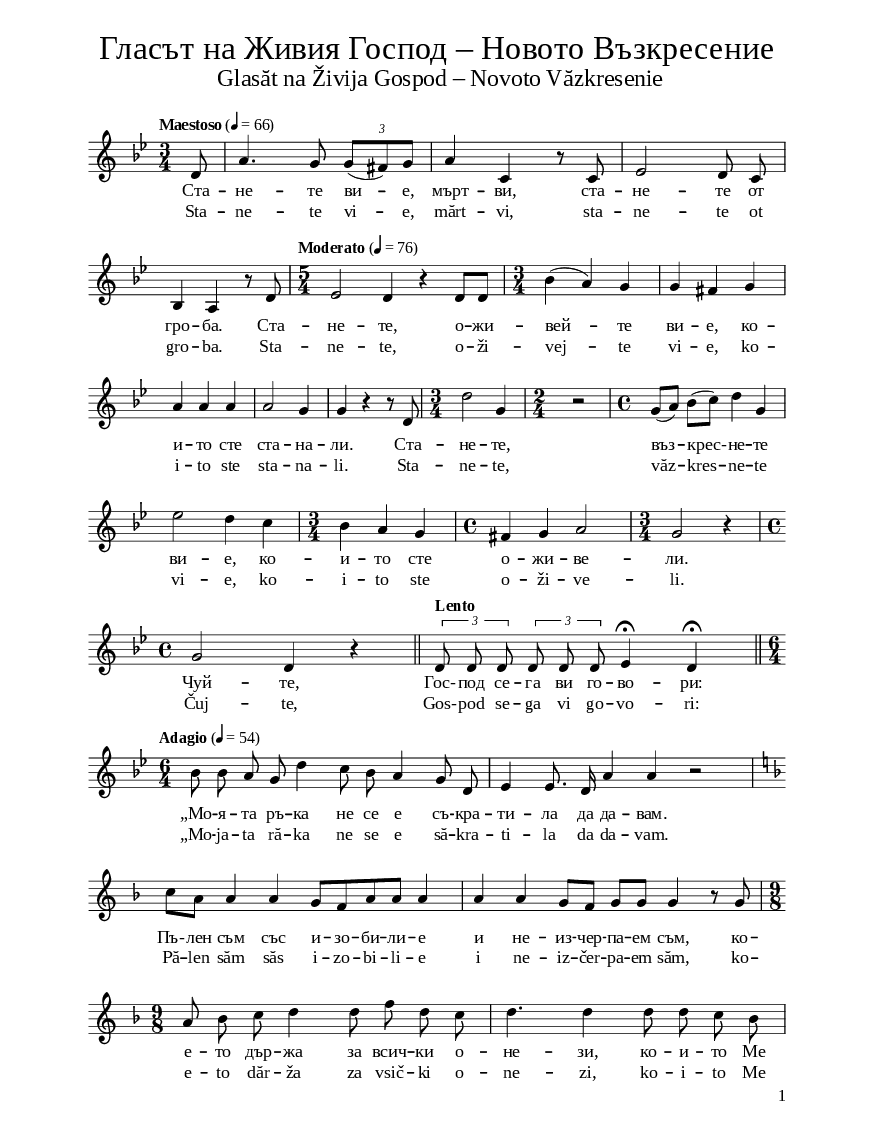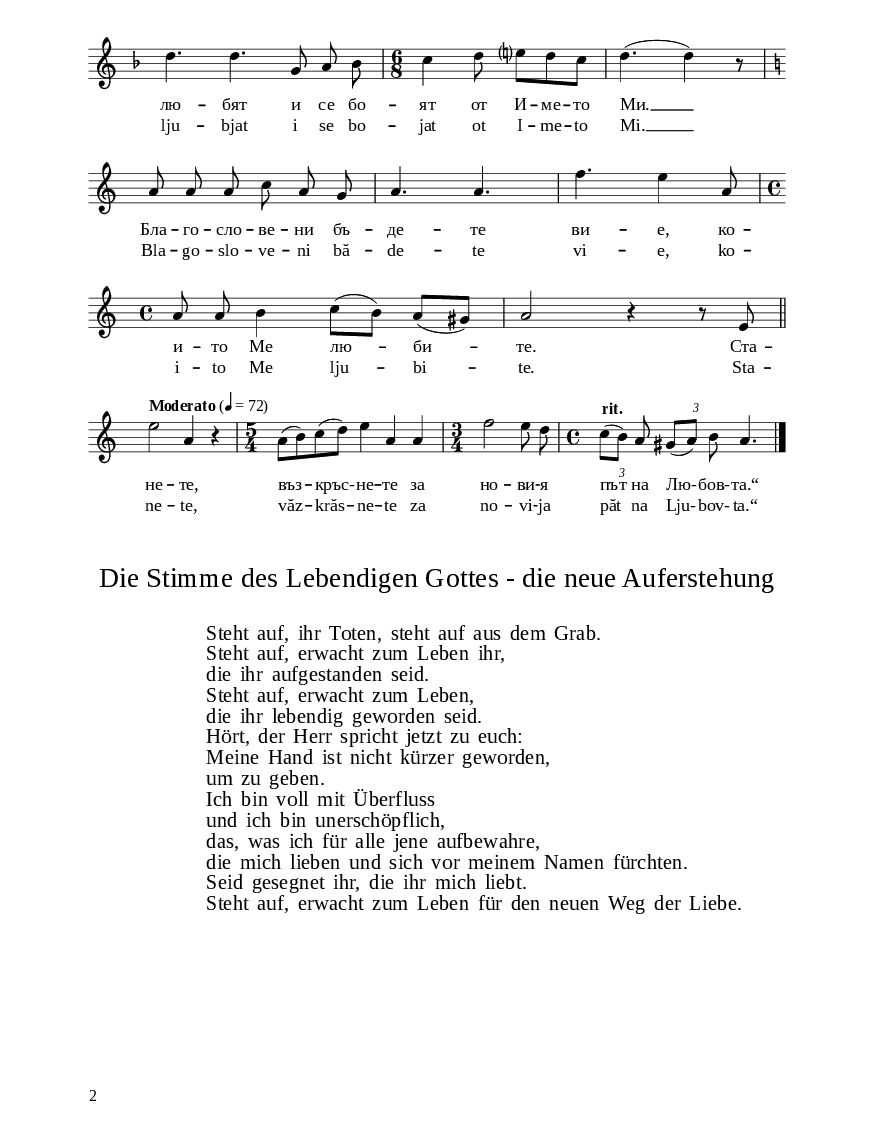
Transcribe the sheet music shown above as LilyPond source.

\version "2.24.1"

% include paper part and global functions
\include "include/globals.ily"

\bookpart {
  \label #'ref190
  \tocItem \markup "Гласът на Живия Господ – Glasăt na Živija Gospod"
  \include "include/bookpart-paper.ily"
  \score {
    \include "include/score-layout.ily"

    \new Voice \absolute {
      \clef treble
      \key g \minor
      \time 3/4
      \tempoFunc "Maestoso" 4 "66"
     
      \partial 8
      d'8 | % 2
      a'4. g'8 \once \omit TupletBracket \tuplet 3/2 {
        g'8 ( [ fis'8 )  g'8 ]
      }
      | % 3
      a'4 c'4 r8 c'8 | % 4
      es'2 \autoBeamOff d'8 c'8 \break | % 5
      bes4 a4 r8 d'8 | % 6
      \time 5/4  | % 6
      \tempoFunc "Moderato" 4 "76"
      es'2 d'4 r4 \autoBeamOn d'8 d'8 | % 7
      \time 3/4  | % 7
      bes'4 ( a'4 ) g'4 | % 8
      g'4 fis'4 g'4 \break | % 9
      a'4 a'4 a'4 |
      a'2 g'4  | % 11
      g'4 r4 r8 d'8 | % 12
      \time 3/4  | % 12
      d''2 g'4 | \time 2/4 r2 |  % 13
     \time 4/4 g'8 ( [ a'8 ) ]  bes'8 ( [  c''8 )
      ]  d''4 g'4 | \break % 14
      es''2  d''4  c''4 | % 15
      \time 3/4  | % 15
      bes'4 a'4 g'4 | % 16
      \time 4/4  | % 16
      fis'4 g'4 a'2 | % 17
      \time 3/4  | % 17
      g'2 r4 | \break % 18
      \time 4/4  | % 18
      g'2 d'4 r4 \bar "||" 
      \autoBeamOff
      \tempo "Lento"
      \times 2/3  {
        d'8  d'8 d'8
      }
      \times 2/3  {
        d'8 d'8 d'8
      }
      es'4 ^\fermata d'4 ^\fermata \bar "||"
      \break |
      \tempoFunc "Adagio" 4 "54"
      \time 6/4
      bes'8  bes'8 a'8 g'8
      d''4  c''8  bes'8  % 21
      a'4 g'8 d'8 | es'4 es'8. d'16 a'4 a'4 r2 \break | % 23
      \autoBeamOn
      \key f \major
      c''8 a'8 a'4 a'4  g'8 f'8 a'8 a'8 a'4 | % 25
      a'4 a'4 g'8 f'8 g'8 g'8 g'4 r8 g'8 | \break  % 27
      \time 9/8
      \autoBeamOff
      a'8  bes'8  c''8  d''4
      d''8 f''8  d''8  c''8 | d''4.
      d''4  d''8 
      d''8  c''8  bes'8 | \break
       d''4.
      d''4. g'8 a'8  bes'8 | 
      \time 6/8
       c''4  d''8 \autoBeamOn e''?8  d''8  c''8 |  d''4. (d''4) r8 | \break
      \key a \minor
      \autoBeamOff a'8 a'8 a'8 c''8 a'8 g'8 | a'4. a'4. |
      f''4.  e''4 a'8  | \break
      \time 4/4  | % 35
      a'8 a'8  b'4  c''8 ( [
      b'8 ) ] a'8 ( [ gis'8 ) ] | % 36
      a'2 r4 r8 e'8 \bar "||"
      \break | % 37
      | % 37
      \tempoFunc "Moderato" 4 "72"
      e''2 a'4 r4 | % 38

      \autoBeamOn
    
      \time 5/4 a'8 (  [ b'8 )   c''8 (   d''8 ) ]  e''4 a'4  a'4 | 
      \time 3/4 
      f''2  \autoBeamOff e''8  d''8 |
      \time 4/4
      \tweak direction #up \once \omit TupletBracket \times 2/3 {
        \once \override Slur.positions = #'(1 . 1)
        \tempo "         rit." c''8   ( [  b'8 ) ]  a'8 
      }
      \once \omit TupletBracket \times 2/3 {
        gis'8 ( [  a'8
        ) ] b'8
      }
      a'4.
      \bar "|."

    }

    \addlyrics {
      Ста -- не -- те ви -- е, мърт --
      ви, ста -- не -- те от гро -- ба.
      Ста -- не -- те, о -- жи -- вей --
      те ви -- е, ко -- и -- то сте ста --
      на -- ли. Ста -- не -- те, въз --
      "крес-" -- не -- те ви -- е, ко -- и
      -- то сте о -- жи -- ве -- ли. Чуй --
      те, "Гос-" -- под се -- га ви го --
      во -- ри: „Мо -- я -- та ръ -- ка
      не се е съ -- кра -- ти -- ла да
      да -- вам. "Пъ-" -- лен съм със и --
      зо -- би -- ли -- е и не -- из -- чер
      -- па -- ем съм, ко -- е -- то дър --
      жа за всич -- ки о -- не -- зи, ко
      -- и -- то Ме лю -- бят и се бо --
      ят от И -- ме -- то Ми. __ Бла -- го --
      сло -- ве -- ни бъ -- де -- те ви --
      е, ко -- и -- то Ме лю -- би
      -- те. Ста -- не -- те, въз --
      "кръс-" -- не -- те за но -- ви -- я
      път на "Лю-" -- "бов-" -- та.“}
      \addlyrics {
      Sta -- ne -- te vi -- e, mărt --
      vi, sta -- ne -- te ot gro -- ba.
      Sta -- ne -- te, o -- ži -- vej --
      te vi -- e, ko -- i -- to ste sta --
      na -- li. Sta -- ne -- te, văz --
      kres -- ne -- te vi -- e, ko -- i
      -- to ste o -- ži -- ve -- li. Čuj --
      te, "Gos-" -- pod se -- ga vi go --
      vo -- ri: „Mo -- ja -- ta ră -- ka
      ne se e să -- kra -- ti -- la da
      da -- vam. Pă -- len săm săs i --
      zo -- bi -- li -- e i ne -- iz -- čer
      -- pa -- em săm, ko -- e -- to dăr --
      ža za vsič -- ki o -- ne -- zi, ko
      -- i -- to Me lju -- bjat i se bo --
      jat ot I -- me -- to Mi. __ Bla -- go --
      slo -- ve -- ni bă -- de -- te vi --
      e, ko -- i -- to Me lju -- bi
      -- te. Sta -- ne -- te, văz --
      krăs -- ne -- te za no -- vi -- ja
      păt na "Lju-" -- "bov-" -- ta.“}

        \header {
          title = \titleFunc "Гласът на Живия Господ – Новото Възкресение" " Glasăt na Živija Gospod – Novoto Văzkresenie"
        }

        \midi{}

      } % score

      \markup \empty-one
      % include foreign translation(s) of the song
      \version "2.24.0"

\markup \fill-line { \fontsize #5 "Die Stimme des Lebendigen Gottes - die neue Auferstehung" }
\markup \null
\markup \null
\markup \fontsize #deCoupletFontSize {
  \hspace #10
  \override #`(baseline-skip . ,deCoupletBaselineSkip)

  \column {
    \line { " " }

 \line { " "Steht auf, ihr Toten, steht auf aus dem Grab.}

 \line { " "Steht auf, erwacht zum Leben ihr, }

 \line { " "die ihr aufgestanden seid.}

\line { " "Steht auf, erwacht zum Leben,}

 \line { " "die ihr lebendig geworden seid.}

 \line { " "Hört, der Herr spricht jetzt zu euch:}

 \line { " "Meine Hand ist nicht kürzer geworden,}

 \line { " "um zu geben.}

 \line { " "Ich bin voll mit Überfluss}

 \line { " "und ich bin unerschöpflich,}

 \line { " "das, was ich für alle jene aufbewahre,}

 \line { " "die mich lieben und sich vor meinem Namen fürchten.}

 \line { " "Seid gesegnet ihr, die ihr mich liebt.}

 \line { " "Steht auf, erwacht zum Leben für den neuen Weg der Liebe.}


  }
}

    } % bookpart

    % Più mosso
    %
